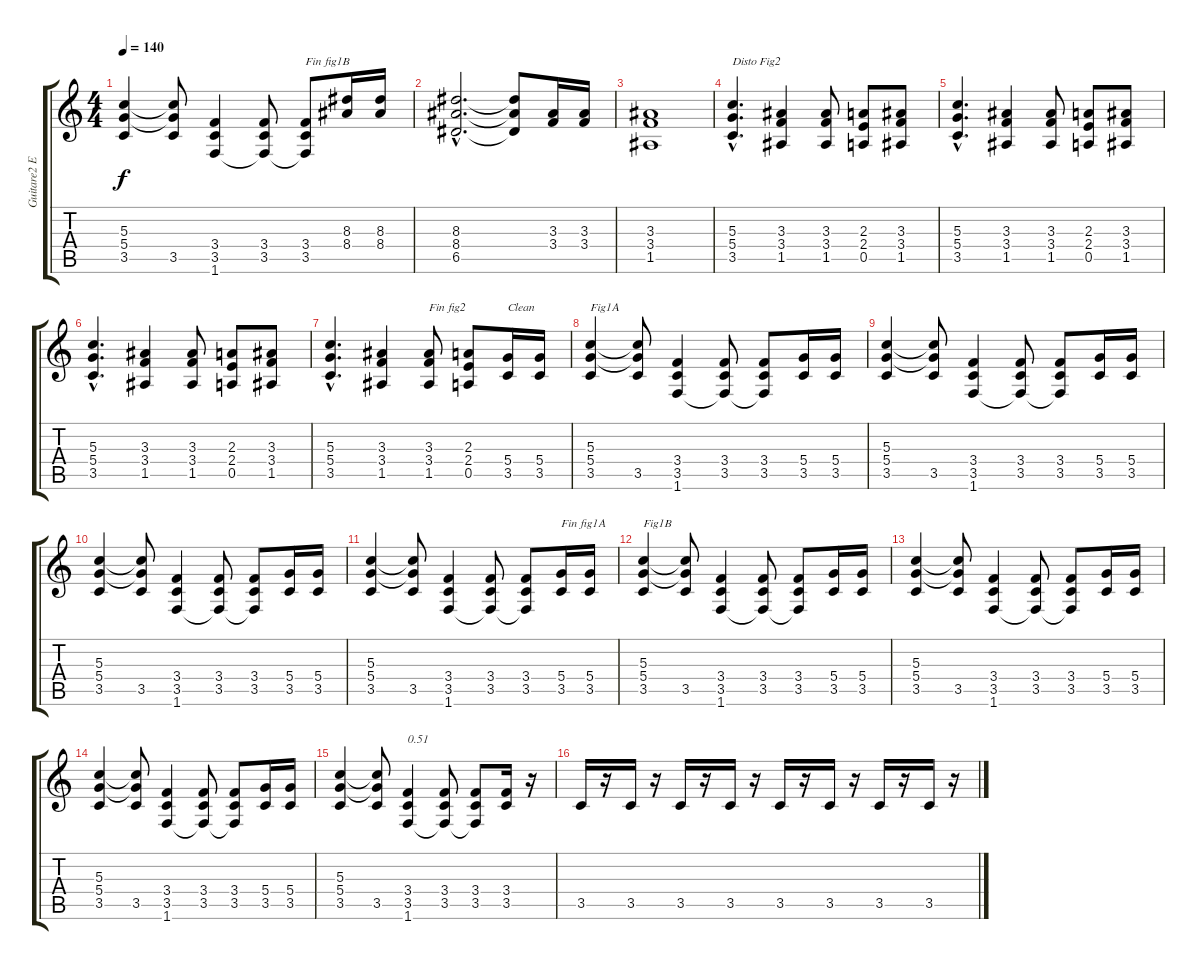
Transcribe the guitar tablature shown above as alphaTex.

\track ("Guitare2 E" "Guitare2 E") {instrument electricguitarjazz}
\staff {score tabs}
\tuning (E4 B3 G3 D3 A2 E2) {hide}
\ts (4 4)
\tempo 140
\clef g2
\ks c
(5.3 5.4 3.5).4{dy f} (5.3{t} 5.4{t} 3.5).8 (3.4 3.5 1.6).4 (3.4 3.5 1.6{t}).8 (3.4 3.5 1.6{t}).8{txt "Fin fig1B"} (8.3 8.4).16 (8.3 8.4).16 |
(8.3{hac} 8.4{hac} 6.5{hac}).2{d} (8.3{t} 8.4{t} 6.5{t}).8 (3.3 3.4).16 (3.3 3.4).16 |
(3.3 3.4 1.5).1 |
(5.3{hac} 5.4{hac} 3.5{hac}).4{d txt "Disto Fig2" instrument distortionguitar} (3.3 3.4 1.5).4 (3.3 3.4 1.5).8 (2.3 2.4 0.5).8 (3.3 3.4 1.5).8 |
(5.3{hac} 5.4{hac} 3.5{hac}).4{d} (3.3 3.4 1.5).4 (3.3 3.4 1.5).8 (2.3 2.4 0.5).8 (3.3 3.4 1.5).8 |
(5.3{hac} 5.4{hac} 3.5{hac}).4{d} (3.3 3.4 1.5).4 (3.3 3.4 1.5).8 (2.3 2.4 0.5).8 (3.3 3.4 1.5).8 |
(5.3{hac} 5.4{hac} 3.5{hac}).4{d} (3.3 3.4 1.5).4 (3.3 3.4 1.5).8{txt "Fin fig2"} (2.3 2.4 0.5).8 (5.4 3.5).16{txt "Clean" instrument electricguitarjazz} (5.4 3.5).16 |
(5.3 5.4 3.5).4{txt "Fig1A"} (5.3{t} 5.4{t} 3.5).8 (3.4 3.5 1.6).4 (3.4 3.5 1.6{t}).8 (3.4 3.5 1.6{t}).8 (5.4 3.5).16 (5.4 3.5).16 |
(5.3 5.4 3.5).4 (5.3{t} 5.4{t} 3.5).8 (3.4 3.5 1.6).4 (3.4 3.5 1.6{t}).8 (3.4 3.5 1.6{t}).8 (5.4 3.5).16 (5.4 3.5).16 |
(5.3 5.4 3.5).4 (5.3{t} 5.4{t} 3.5).8 (3.4 3.5 1.6).4 (3.4 3.5 1.6{t}).8 (3.4 3.5 1.6{t}).8 (5.4 3.5).16 (5.4 3.5).16 |
(5.3 5.4 3.5).4 (5.3{t} 5.4{t} 3.5).8 (3.4 3.5 1.6).4 (3.4 3.5 1.6{t}).8 (3.4 3.5 1.6{t}).8 (5.4 3.5).16{txt "Fin fig1A"} (5.4 3.5).16 |
(5.3 5.4 3.5).4{txt "Fig1B"} (5.3{t} 5.4{t} 3.5).8 (3.4 3.5 1.6).4 (3.4 3.5 1.6{t}).8 (3.4 3.5 1.6{t}).8 (5.4 3.5).16 (5.4 3.5).16 |
(5.3 5.4 3.5).4 (5.3{t} 5.4{t} 3.5).8 (3.4 3.5 1.6).4 (3.4 3.5 1.6{t}).8 (3.4 3.5 1.6{t}).8 (5.4 3.5).16 (5.4 3.5).16 |
(5.3 5.4 3.5).4 (5.3{t} 5.4{t} 3.5).8 (3.4 3.5 1.6).4 (3.4 3.5 1.6{t}).8 (3.4 3.5 1.6{t}).8 (5.4 3.5).16 (5.4 3.5).16 |
(5.3 5.4 3.5).4 (5.3{t} 5.4{t} 3.5).8 (3.4 3.5 1.6).4{txt "0.51"} (3.4 3.5 1.6{t}).8 (3.4 3.5 1.6{t}).8 (3.4 3.5).16 r.16 |
3.5.16 r.16 3.5.16 r.16 3.5.16 r.16 3.5.16 r.16 3.5.16 r.16 3.5.16 r.16 3.5.16 r.16 3.5.16 r.16
